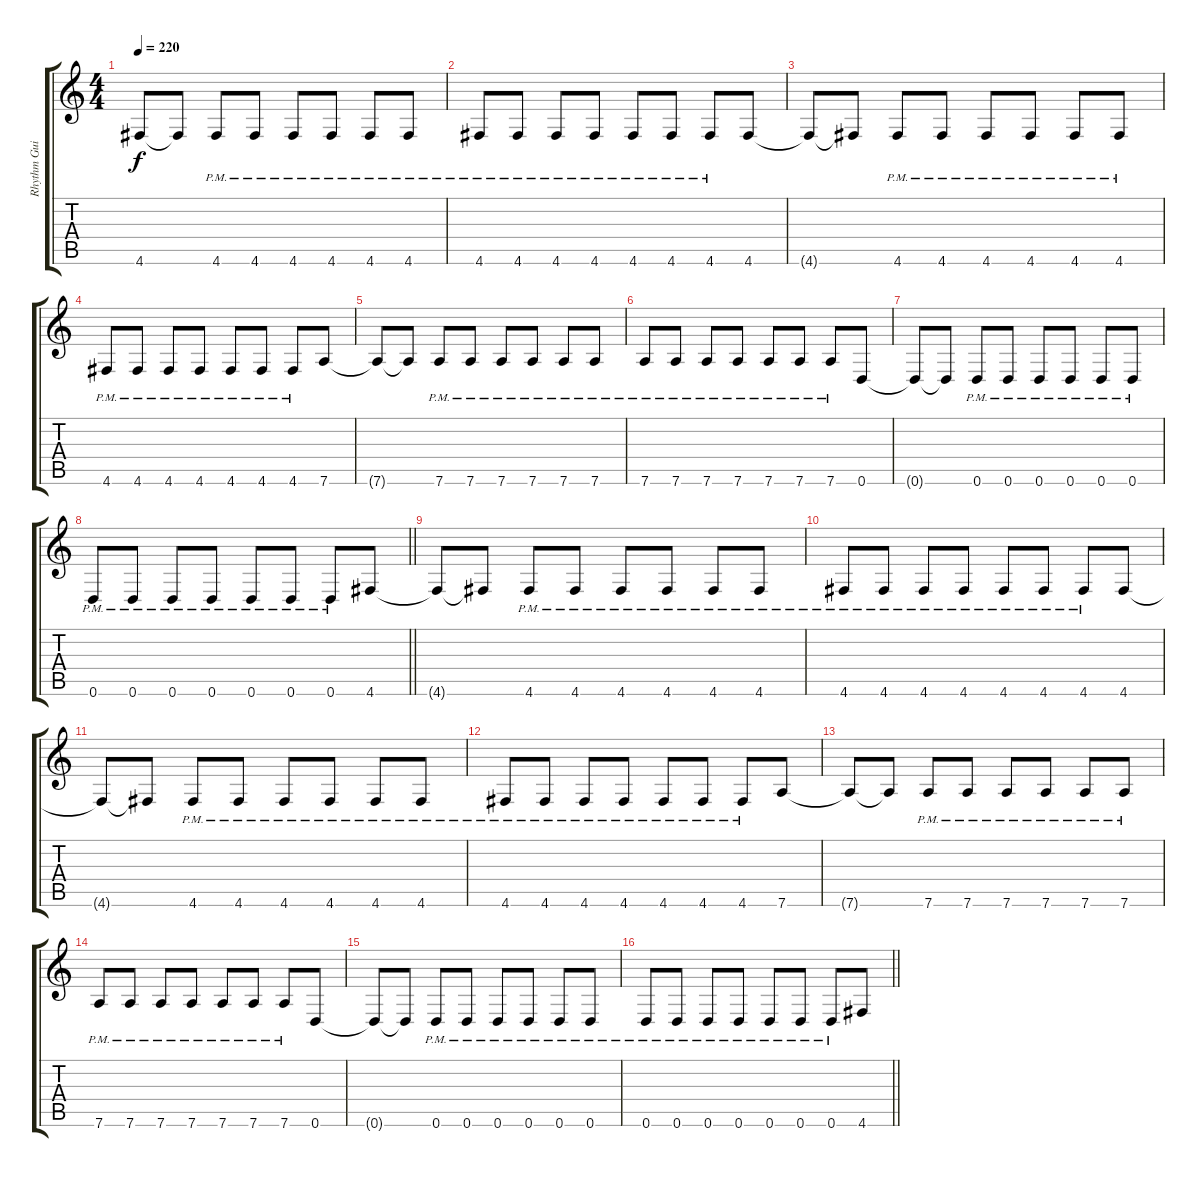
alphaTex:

\track ("Rhythm Guitar 2" "Rhythm Gui") {instrument distortionguitar}
\staff {score tabs}
\tuning (E4 B3 G3 D3 A2 D2) {hide}
\ts (4 4)
\section ("" "")
\tempo 220
\clef g2
\ks c
4.6{t}.8{dy f} 4.6{t}.8 4.6{pm}.8 4.6{pm}.8 4.6{pm}.8 4.6{pm}.8 4.6{pm}.8 4.6{pm}.8 |
4.6{pm}.8 4.6{pm}.8 4.6{pm}.8 4.6{pm}.8 4.6{pm}.8 4.6{pm}.8 4.6{pm}.8 4.6.8 |
4.6{t}.8 4.6{t}.8 4.6{pm}.8 4.6{pm}.8 4.6{pm}.8 4.6{pm}.8 4.6{pm}.8 4.6{pm}.8 |
4.6{pm}.8 4.6{pm}.8 4.6{pm}.8 4.6{pm}.8 4.6{pm}.8 4.6{pm}.8 4.6{pm}.8 7.6.8 |
7.6{t}.8 7.6{t}.8 7.6{pm}.8 7.6{pm}.8 7.6{pm}.8 7.6{pm}.8 7.6{pm}.8 7.6{pm}.8 |
7.6{pm}.8 7.6{pm}.8 7.6{pm}.8 7.6{pm}.8 7.6{pm}.8 7.6{pm}.8 7.6{pm}.8 0.6.8 |
0.6{t}.8 0.6{t}.8 0.6{pm}.8 0.6{pm}.8 0.6{pm}.8 0.6{pm}.8 0.6{pm}.8 0.6{pm}.8 |
\barLineRight lightlight
0.6{pm}.8 0.6{pm}.8 0.6{pm}.8 0.6{pm}.8 0.6{pm}.8 0.6{pm}.8 0.6{pm}.8 4.6.8 |
4.6{t}.8 4.6{t}.8 4.6{pm}.8 4.6{pm}.8 4.6{pm}.8 4.6{pm}.8 4.6{pm}.8 4.6{pm}.8 |
4.6{pm}.8 4.6{pm}.8 4.6{pm}.8 4.6{pm}.8 4.6{pm}.8 4.6{pm}.8 4.6{pm}.8 4.6.8 |
4.6{t}.8 4.6{t}.8 4.6{pm}.8 4.6{pm}.8 4.6{pm}.8 4.6{pm}.8 4.6{pm}.8 4.6{pm}.8 |
4.6{pm}.8 4.6{pm}.8 4.6{pm}.8 4.6{pm}.8 4.6{pm}.8 4.6{pm}.8 4.6{pm}.8 7.6.8 |
7.6{t}.8 7.6{t}.8 7.6{pm}.8 7.6{pm}.8 7.6{pm}.8 7.6{pm}.8 7.6{pm}.8 7.6{pm}.8 |
7.6{pm}.8 7.6{pm}.8 7.6{pm}.8 7.6{pm}.8 7.6{pm}.8 7.6{pm}.8 7.6{pm}.8 0.6.8 |
0.6{t}.8 0.6{t}.8 0.6{pm}.8 0.6{pm}.8 0.6{pm}.8 0.6{pm}.8 0.6{pm}.8 0.6{pm}.8 |
\barLineRight lightlight
0.6{pm}.8 0.6{pm}.8 0.6{pm}.8 0.6{pm}.8 0.6{pm}.8 0.6{pm}.8 0.6{pm}.8 4.6.8
